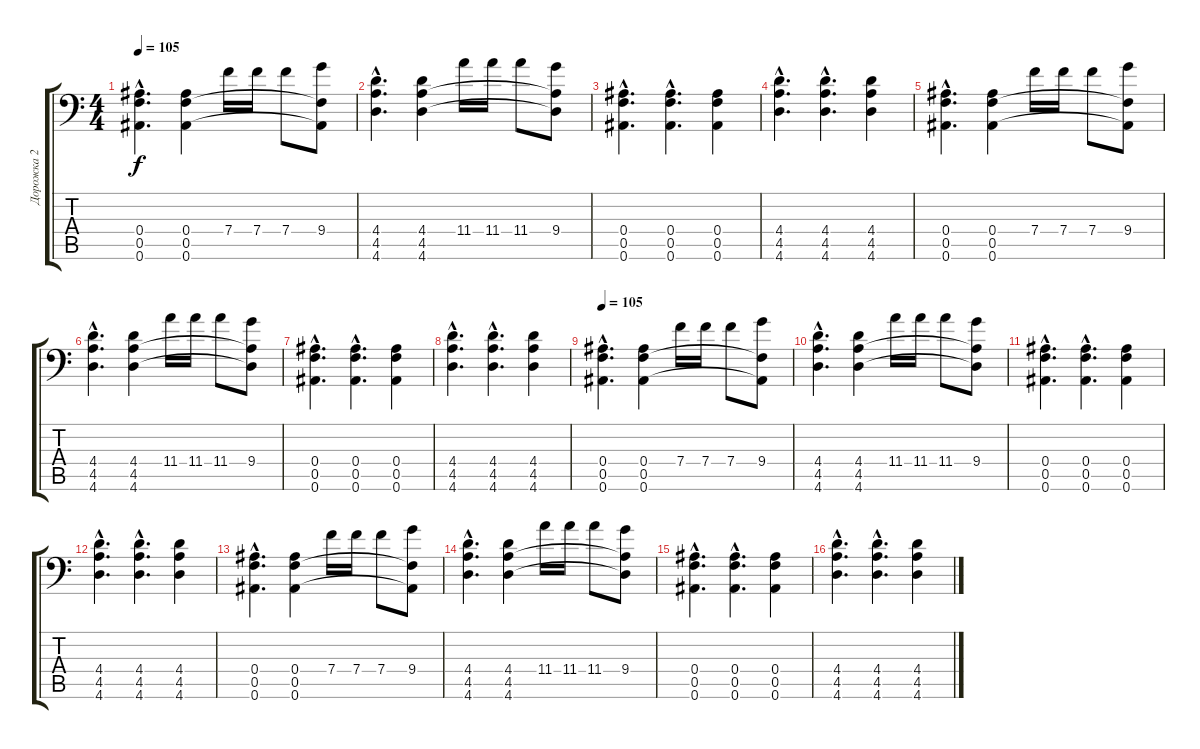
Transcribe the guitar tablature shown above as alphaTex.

\track ("Дорожка 2" "Дорожка 2") {instrument distortionguitar}
\staff {score tabs}
\tuning (C4 G3 Eb3 Bb2 F2 Bb1) {hide}
\ts (4 4)
\tempo 105
\clef f4
\ks c
(0.4{hac} 0.5{hac} 0.6{hac}).4{d dy f} (0.4 0.5 0.6).4 7.4.16 7.4.16 7.4.8 (9.4 0.5{t} 0.6{t}).8 |
(4.4{hac} 4.5{hac} 4.6{hac}).4{d} (4.4 4.5 4.6).4 11.4.16 11.4.16 11.4.8 (9.4 4.5{t} 4.6{t}).8 |
(0.4{hac} 0.5{hac} 0.6{hac}).4{d} (0.4{hac} 0.5{hac} 0.6{hac}).4{d} (0.4 0.5 0.6).4 |
(4.4{hac} 4.5{hac} 4.6{hac}).4{d} (4.4{hac} 4.5{hac} 4.6{hac}).4{d} (4.4 4.5 4.6).4 |
(0.4{hac} 0.5{hac} 0.6{hac}).4{d} (0.4 0.5 0.6).4 7.4.16 7.4.16 7.4.8 (9.4 0.5{t} 0.6{t}).8 |
(4.4{hac} 4.5{hac} 4.6{hac}).4{d} (4.4 4.5 4.6).4 11.4.16 11.4.16 11.4.8 (9.4 4.5{t} 4.6{t}).8 |
(0.4{hac} 0.5{hac} 0.6{hac}).4{d} (0.4{hac} 0.5{hac} 0.6{hac}).4{d} (0.4 0.5 0.6).4 |
(4.4{hac} 4.5{hac} 4.6{hac}).4{d} (4.4{hac} 4.5{hac} 4.6{hac}).4{d} (4.4 4.5 4.6).4 |
\tempo 105
(0.4{hac} 0.5{hac} 0.6{hac}).4{d} (0.4 0.5 0.6).4 7.4.16 7.4.16 7.4.8 (9.4 0.5{t} 0.6{t}).8 |
(4.4{hac} 4.5{hac} 4.6{hac}).4{d} (4.4 4.5 4.6).4 11.4.16 11.4.16 11.4.8 (9.4 4.5{t} 4.6{t}).8 |
(0.4{hac} 0.5{hac} 0.6{hac}).4{d} (0.4{hac} 0.5{hac} 0.6{hac}).4{d} (0.4 0.5 0.6).4 |
(4.4{hac} 4.5{hac} 4.6{hac}).4{d} (4.4{hac} 4.5{hac} 4.6{hac}).4{d} (4.4 4.5 4.6).4 |
(0.4{hac} 0.5{hac} 0.6{hac}).4{d} (0.4 0.5 0.6).4 7.4.16 7.4.16 7.4.8 (9.4 0.5{t} 0.6{t}).8 |
(4.4{hac} 4.5{hac} 4.6{hac}).4{d} (4.4 4.5 4.6).4 11.4.16 11.4.16 11.4.8 (9.4 4.5{t} 4.6{t}).8 |
(0.4{hac} 0.5{hac} 0.6{hac}).4{d} (0.4{hac} 0.5{hac} 0.6{hac}).4{d} (0.4 0.5 0.6).4 |
(4.4{hac} 4.5{hac} 4.6{hac}).4{d} (4.4{hac} 4.5{hac} 4.6{hac}).4{d} (4.4 4.5 4.6).4
